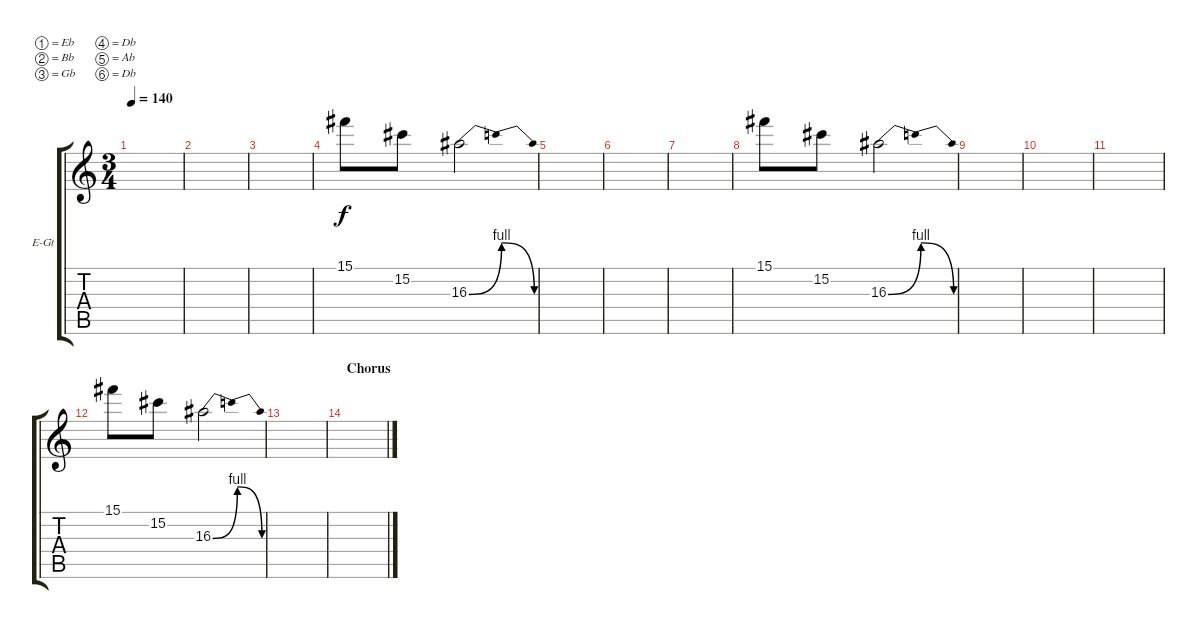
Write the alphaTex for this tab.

\defaultSystemsLayout 4
\bracketExtendMode groupsimilarinstruments
\firstSystemTrackNameOrientation horizontal
\otherSystemsTrackNameOrientation horizontal
\track ("Lead Guitar" "E-Gt") {instrument electricguitarmuted}
\staff {score tabs}
\tuning (Eb4 Bb3 Gb3 Db3 Ab2 Db2)
\ts (3 4)
\tempo 140
\clef g2
\ks c
|
|
|
15.1.8 15.2.8 16.3{be (bendrelease 0 0 10.2 4 20.4 4 30 0)}.2 |
|
|
|
15.1.8 15.2.8 16.3{be (bendrelease 0 0 10.2 4 20.4 4 30 0)}.2 |
|
|
|
15.1.8 15.2.8 16.3{be (bendrelease 0 0 10.2 4 20.4 4 30 0)}.2 |
|
\section ("" "Chorus")
